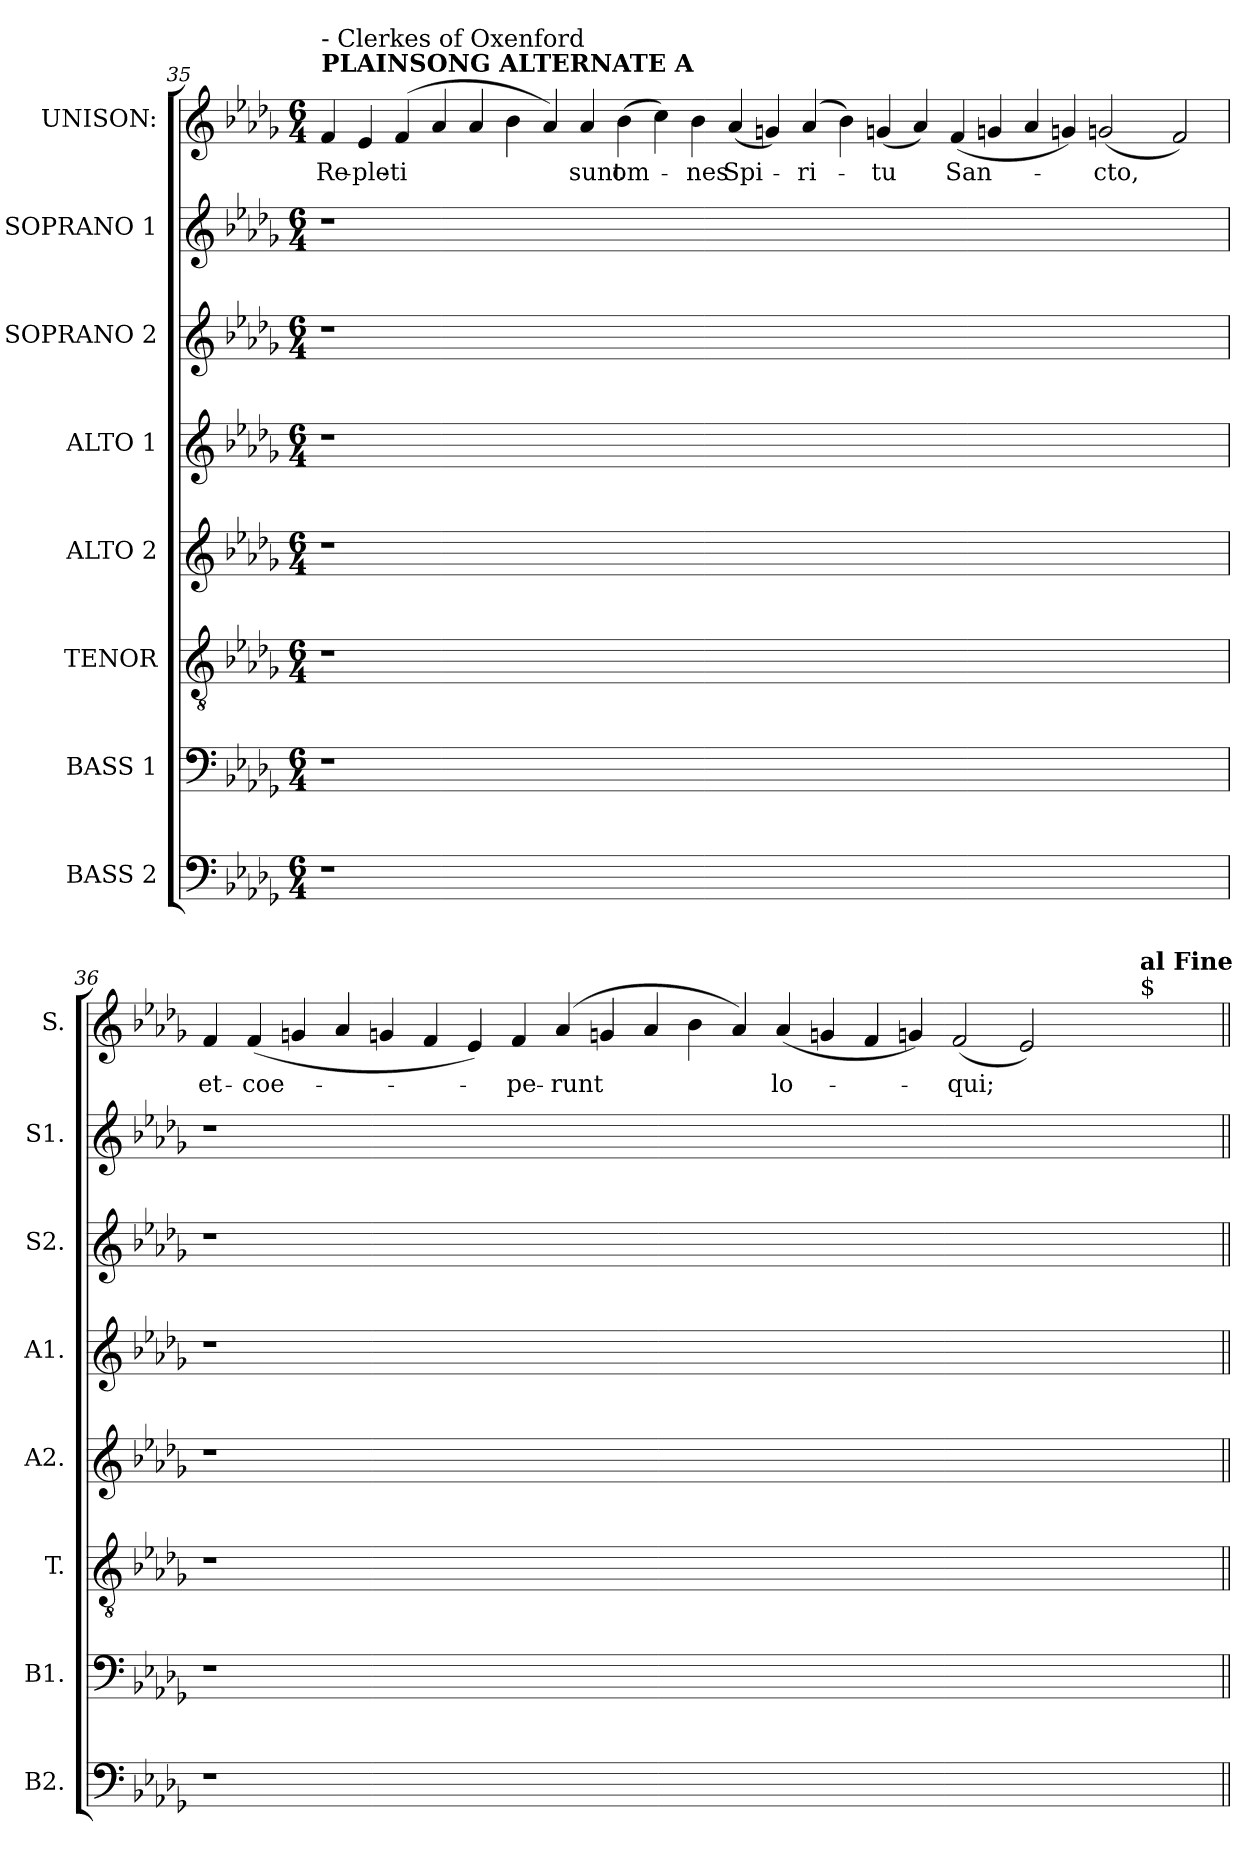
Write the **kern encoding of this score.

**kern	**kern	**kern	**kern	**kern	**kern	**kern	**kern	**text
*part8	*part7	*part6	*part5	*part4	*part3	*part2	*part1	*part1
*staff8	*staff7	*staff6	*staff5	*staff4	*staff3	*staff2	*staff1	*staff1
*I"BASS 2	*I"BASS 1	*I"TENOR	*I"ALTO 2	*I"ALTO 1	*I"SOPRANO 2	*I"SOPRANO 1	*I"UNISON:	*
*I'B2.	*I'B1.	*I'T.	*I'A2.	*I'A1.	*I'S2.	*I'S1.	*I'S.	*
!!LO:LB:g=z
*clefF4	*clefF4	*clefGv2	*clefG2	*clefG2	*clefG2	*clefG2	*clefG2	*
*	*	*ITrd7c12	*	*	*	*	*	*
*k[b-e-a-d-g-]	*k[b-e-a-d-g-]	*k[b-e-a-d-g-]	*k[b-e-a-d-g-]	*k[b-e-a-d-g-]	*k[b-e-a-d-g-]	*k[b-e-a-d-g-]	*k[b-e-a-d-g-]	*
*D-:	*D-:	*D-:	*D-:	*D-:	*D-:	*D-:	*D-:	*
*M6/4	*M6/4	*M6/4	*M6/4	*M6/4	*M6/4	*M6/4	*M6/4	*
=35	=35	=35	=35	=35	=35	=35	=35	=35
!LO:N:vis=1	!LO:N:vis=1	!LO:N:vis=1	!LO:N:vis=1	!LO:N:vis=1	!LO:N:vis=1	!LO:N:vis=1	!	!
!	!	!	!	!	!	!	!LO:TX:a:B:t=PLAINSONG ALTERNATE A	!
!	!	!	!	!	!	!	!LO:TX:t=- Clerkes of Oxenford	!
!	!	!	!	!	!	!	!	!LO:LY:b:color=#000000
1.r	1.r	1.r	1.r	1.r	1.r	1.r	4fi/	Re-
!	!	!	!	!	!	!	!	!LO:LY:b:color=#000000
.	.	.	.	.	.	.	4e-i/	-ple-
!	!	!	!	!	!	!	!	!LO:LY:b:color=#000000
.	.	.	.	.	.	.	(4fi/	-ti
.	.	.	.	.	.	.	4a-i/	.
.	.	.	.	.	.	.	4a-i/	.
.	.	.	.	.	.	.	4b-i\	.
00ryy	00ryy	00ryy	00ryy	00ryy	00ryy	00ryy	4a-i/)	.
!	!	!	!	!	!	!	!	!LO:LY:b:color=#000000
.	.	.	.	.	.	.	4a-i/	sunt
!	!	!	!	!	!	!	!	!LO:LY:b:color=#000000
.	.	.	.	.	.	.	(4b-i\	om-
.	.	.	.	.	.	.	4cci\)	.
!	!	!	!	!	!	!	!	!LO:LY:b:color=#000000
.	.	.	.	.	.	.	4b-i\	-nes
!	!	!	!	!	!	!	!	!LO:LY:b:color=#000000
.	.	.	.	.	.	.	(4a-i/	Spi-
.	.	.	.	.	.	.	4gni/)	.
!	!	!	!	!	!	!	!	!LO:LY:b:color=#000000
.	.	.	.	.	.	.	(4a-i/	-ri-
.	.	.	.	.	.	.	4b-i\)	.
!	!	!	!	!	!	!	!	!LO:LY:b:color=#000000
.	.	.	.	.	.	.	(4gni/	-tu
.	.	.	.	.	.	.	4a-i/)	.
!	!	!	!	!	!	!	!	!LO:LY:b:color=#000000
.	.	.	.	.	.	.	(4fi/	San-
.	.	.	.	.	.	.	4gni/	.
.	.	.	.	.	.	.	4a-i/	.
.	.	.	.	.	.	.	4gni/)	.
!	!	!	!	!	!	!	!	!LO:LY:b:color=#000000
.	.	.	.	.	.	.	(2gni/	-cto,
2.ryy	2.ryy	2.ryy	2.ryy	2.ryy	2.ryy	2.ryy	.	.
.	.	.	.	.	.	.	2fi/)	.
!!LO:LB:g=z
=36	=36	=36	=36	=36	=36	=36	=36	=36
!LO:N:vis=1	!LO:N:vis=1	!LO:N:vis=1	!LO:N:vis=1	!LO:N:vis=1	!LO:N:vis=1	!LO:N:vis=1	!	!
!	!	!	!	!	!	!	!	!LO:LY:b:color=#000000
*	*	*	*	*	*	*	*^	*
1.r	1.r	1.r	1.r	1.r	1.r	1.r	4fi/	1ryy	et-
!	!	!	!	!	!	!	!	!	!LO:LY:b:color=#000000
.	.	.	.	.	.	.	(4fi/	.	-coe-
.	.	.	.	.	.	.	4gni/	.	.
.	.	.	.	.	.	.	4a-i/	.	.
.	.	.	.	.	.	.	4gni/	1ryy	.
.	.	.	.	.	.	.	4fi/	.	.
4%15ryy	4%15ryy	4%15ryy	4%15ryy	4%15ryy	4%15ryy	4%15ryy	4e-i/)	.	.
!	!	!	!	!	!	!	!	!	!LO:LY:b:color=#000000
.	.	.	.	.	.	.	4fi/	.	-pe-
!	!	!	!	!	!	!	!	!	!LO:LY:b:color=#000000
.	.	.	.	.	.	.	(4a-i/	1ryy	-runt
.	.	.	.	.	.	.	4gni/	.	.
.	.	.	.	.	.	.	4a-i/	.	.
.	.	.	.	.	.	.	4b-i\	.	.
.	.	.	.	.	.	.	4a-i/)	1ryy	.
!	!	!	!	!	!	!	!	!	!LO:LY:b:color=#000000
.	.	.	.	.	.	.	(4a-i/	.	lo-
.	.	.	.	.	.	.	4gni/	.	.
.	.	.	.	.	.	.	4fi/	.	.
.	.	.	.	.	.	.	4gni/)	1ryy	.
!	!	!	!	!	!	!	!	!	!LO:LY:b:color=#000000
.	.	.	.	.	.	.	(2fi/	.	-qui;
.	.	.	.	.	.	.	2e-i/)	.	.
.	.	.	.	.	.	.	.	8ryy	.
.	.	.	.	.	.	.	.	16ryy	.
.	.	.	.	.	.	.	.	32ryy	.
.	.	.	.	.	.	.	.	64ryy	.
.	.	.	.	.	.	.	.	128...ryy	.
!	!	!	!	!	!	!	!	!LO:TX:t=$	!
!	!	!	!	!	!	!	!	!LO:TX:B:t=al Fine	!
.	.	.	.	.	.	.	.	1024ryy	.
*	*	*	*	*	*	*	*v	*v	*
=||	=||	=||	=||	=||	=||	=||	=||	=||
*-	*-	*-	*-	*-	*-	*-	*-	*-
